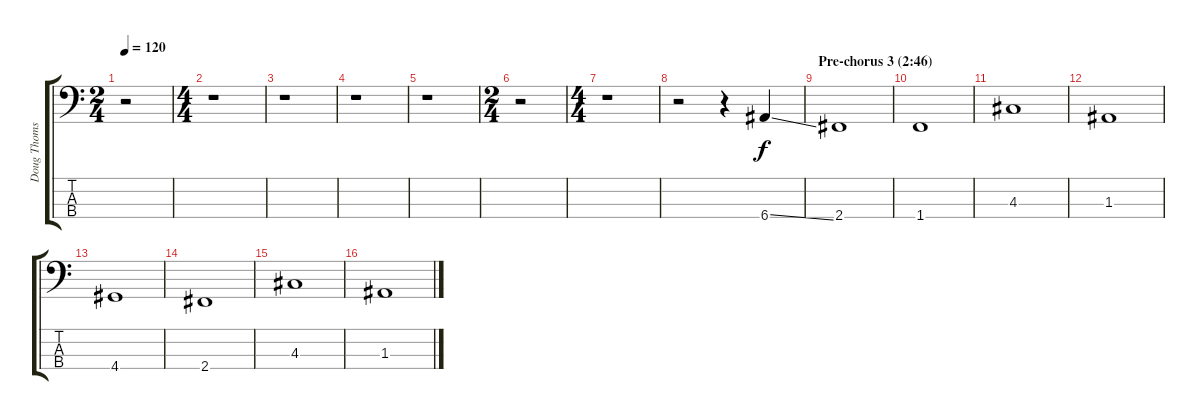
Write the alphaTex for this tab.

\track ("Doug Thomson (bass)" "Doug Thoms") {instrument electricbassfinger}
\staff {score tabs}
\tuning (G2 D2 A1 E1) {hide}
\ts (2 4)
\tempo 120
\clef f4
\ks c
r.2{dy f} |
\ts (4 4)
r.1 |
r.1 |
r.1 |
r.1 |
\ts (2 4)
r.2 |
\ts (4 4)
r.1 |
r.2 r.4 6.4{ss}.4 |
\section ("" "Pre-chorus 3 (2:46)")
2.4.1 |
1.4.1 |
4.3.1 |
1.3.1 |
4.4.1 |
2.4.1 |
4.3.1 |
1.3.1
